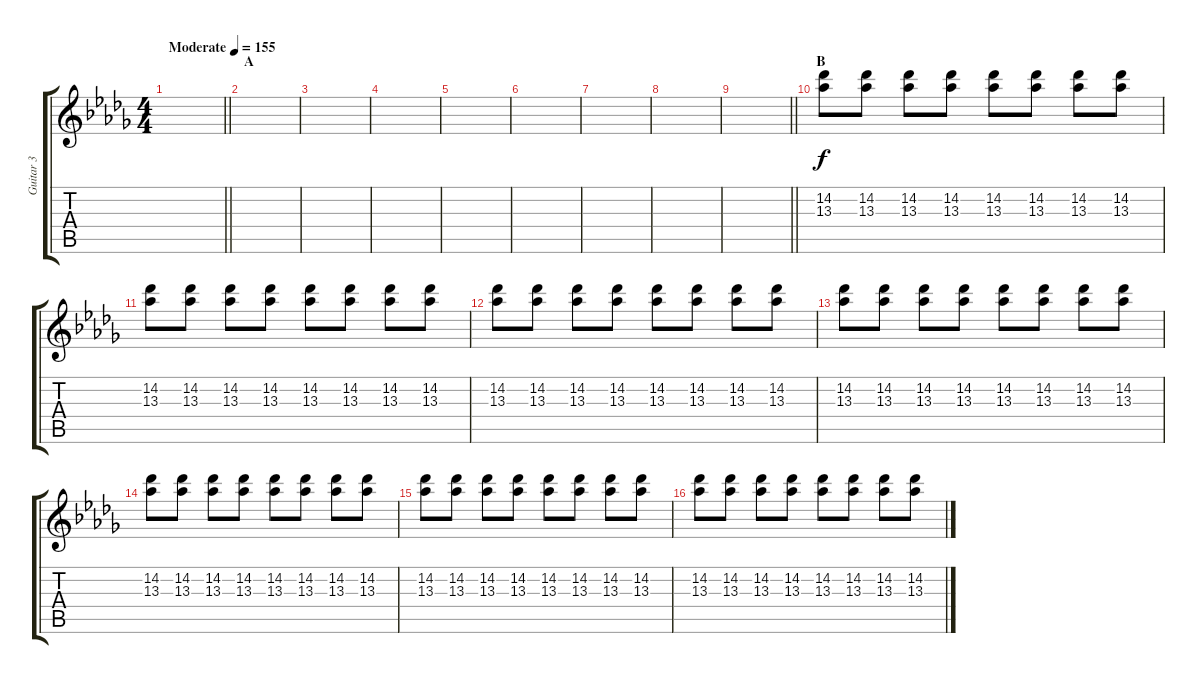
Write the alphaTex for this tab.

\track ("Guitar 3" "Guitar 3") {instrument overdrivenguitar}
\staff {score tabs}
\tuning (E4 B3 G3 D3 A2 E2) {hide}
\ts (4 4)
\tempo (155 "Moderate")
\clef g2
\barLineRight lightlight
\ks db
|
\section ("" "A")
|
|
|
|
|
|
|
\barLineRight lightlight
|
\section ("" "B")
(14.2 13.3).8 (14.2 13.3).8 (14.2 13.3).8 (14.2 13.3).8 (14.2 13.3).8 (14.2 13.3).8 (14.2 13.3).8 (14.2 13.3).8 |
(14.2 13.3).8 (14.2 13.3).8 (14.2 13.3).8 (14.2 13.3).8 (14.2 13.3).8 (14.2 13.3).8 (14.2 13.3).8 (14.2 13.3).8 |
(14.2 13.3).8 (14.2 13.3).8 (14.2 13.3).8 (14.2 13.3).8 (14.2 13.3).8 (14.2 13.3).8 (14.2 13.3).8 (14.2 13.3).8 |
(14.2 13.3).8 (14.2 13.3).8 (14.2 13.3).8 (14.2 13.3).8 (14.2 13.3).8 (14.2 13.3).8 (14.2 13.3).8 (14.2 13.3).8 |
(14.2 13.3).8 (14.2 13.3).8 (14.2 13.3).8 (14.2 13.3).8 (14.2 13.3).8 (14.2 13.3).8 (14.2 13.3).8 (14.2 13.3).8 |
(14.2 13.3).8 (14.2 13.3).8 (14.2 13.3).8 (14.2 13.3).8 (14.2 13.3).8 (14.2 13.3).8 (14.2 13.3).8 (14.2 13.3).8 |
(14.2 13.3).8 (14.2 13.3).8 (14.2 13.3).8 (14.2 13.3).8 (14.2 13.3).8 (14.2 13.3).8 (14.2 13.3).8 (14.2 13.3).8
